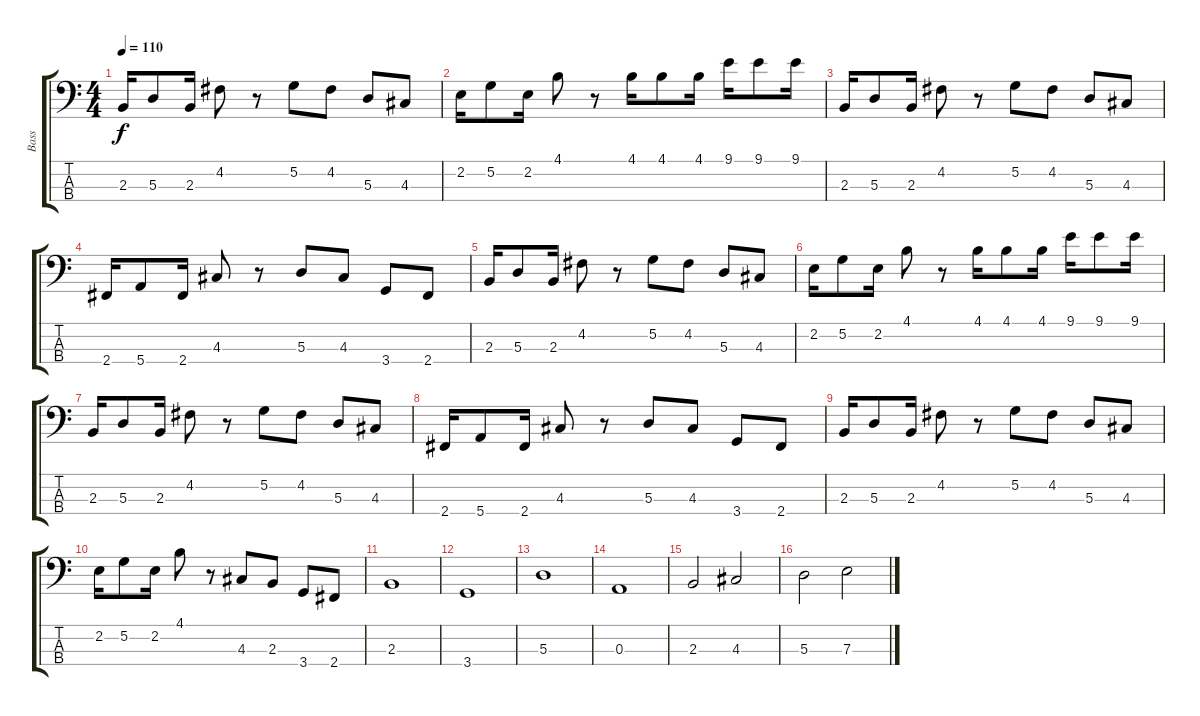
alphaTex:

\track ("Bass" "Bass") {instrument electricbassfinger}
\staff {score tabs}
\tuning (G2 D2 A1 E1) {hide}
\ts (4 4)
\tempo 110
\clef f4
\ks c
2.3.16{dy f} 5.3.8 2.3.16 4.2.8 r.8 5.2.8 4.2.8 5.3.8 4.3.8 |
2.2.16 5.2.8 2.2.16 4.1.8 r.8 4.1.16 4.1.8 4.1.16 9.1.16 9.1.8 9.1.16 |
2.3.16 5.3.8 2.3.16 4.2.8 r.8 5.2.8 4.2.8 5.3.8 4.3.8 |
2.4.16 5.4.8 2.4.16 4.3.8 r.8 5.3.8 4.3.8 3.4.8 2.4.8 |
2.3.16 5.3.8 2.3.16 4.2.8 r.8 5.2.8 4.2.8 5.3.8 4.3.8 |
2.2.16 5.2.8 2.2.16 4.1.8 r.8 4.1.16 4.1.8 4.1.16 9.1.16 9.1.8 9.1.16 |
2.3.16 5.3.8 2.3.16 4.2.8 r.8 5.2.8 4.2.8 5.3.8 4.3.8 |
2.4.16 5.4.8 2.4.16 4.3.8 r.8 5.3.8 4.3.8 3.4.8 2.4.8 |
2.3.16 5.3.8 2.3.16 4.2.8 r.8 5.2.8 4.2.8 5.3.8 4.3.8 |
2.2.16 5.2.8 2.2.16 4.1.8 r.8 4.3.8 2.3.8 3.4.8 2.4.8 |
2.3.1 |
3.4.1 |
5.3.1 |
0.3.1 |
2.3.2 4.3.2 |
5.3.2 7.3.2
